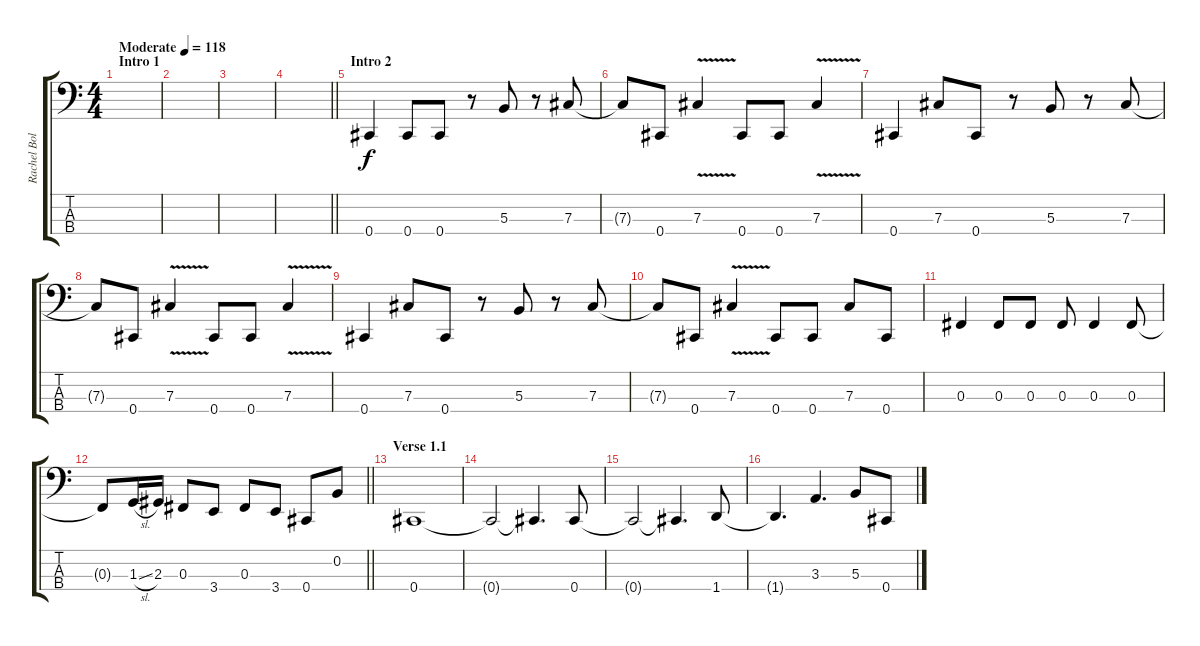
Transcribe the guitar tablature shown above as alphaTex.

\track ("Rachel Bolan" "Rachel Bol") {instrument electricbasspick}
\staff {score tabs}
\tuning (E2 B1 Gb1 Db1) {hide}
\ts (4 4)
\section ("" "Intro 1")
\tempo (118 "Moderate")
\clef f4
\ks c
|
|
|
\barLineRight lightlight
|
\section ("" "Intro 2")
0.4.4 0.4.8 0.4.8 r.8 5.3.8 r.8 7.3.8 |
7.3{t}.8 0.4.8 7.3{v}.4 0.4.8 0.4.8 7.3{v}.4 |
0.4.4 7.3.8 0.4.8 r.8 5.3.8 r.8 7.3.8 |
7.3{t}.8 0.4.8 7.3{v}.4 0.4.8 0.4.8 7.3{v}.4 |
0.4.4 7.3.8 0.4.8 r.8 5.3.8 r.8 7.3.8 |
7.3{t}.8 0.4.8 7.3{v}.4 0.4.8 0.4.8 7.3.8 0.4.8 |
0.3.4 0.3.8 0.3.8 0.3.8 0.3.4 0.3.8 |
\barLineRight lightlight
0.3{t}.8 1.3{sl}.16 2.3.16 0.3.8 3.4.8 0.3.8 3.4.8 0.4.8 0.2.8 |
\section ("" "Verse 1.1")
0.4.1 |
0.4{t}.2 0.4{t}.4{d} 0.4.8 |
0.4{t}.2 0.4{t}.4{d} 1.4.8 |
1.4{t}.4{d} 3.3.4{d} 5.3.8 0.4.8
